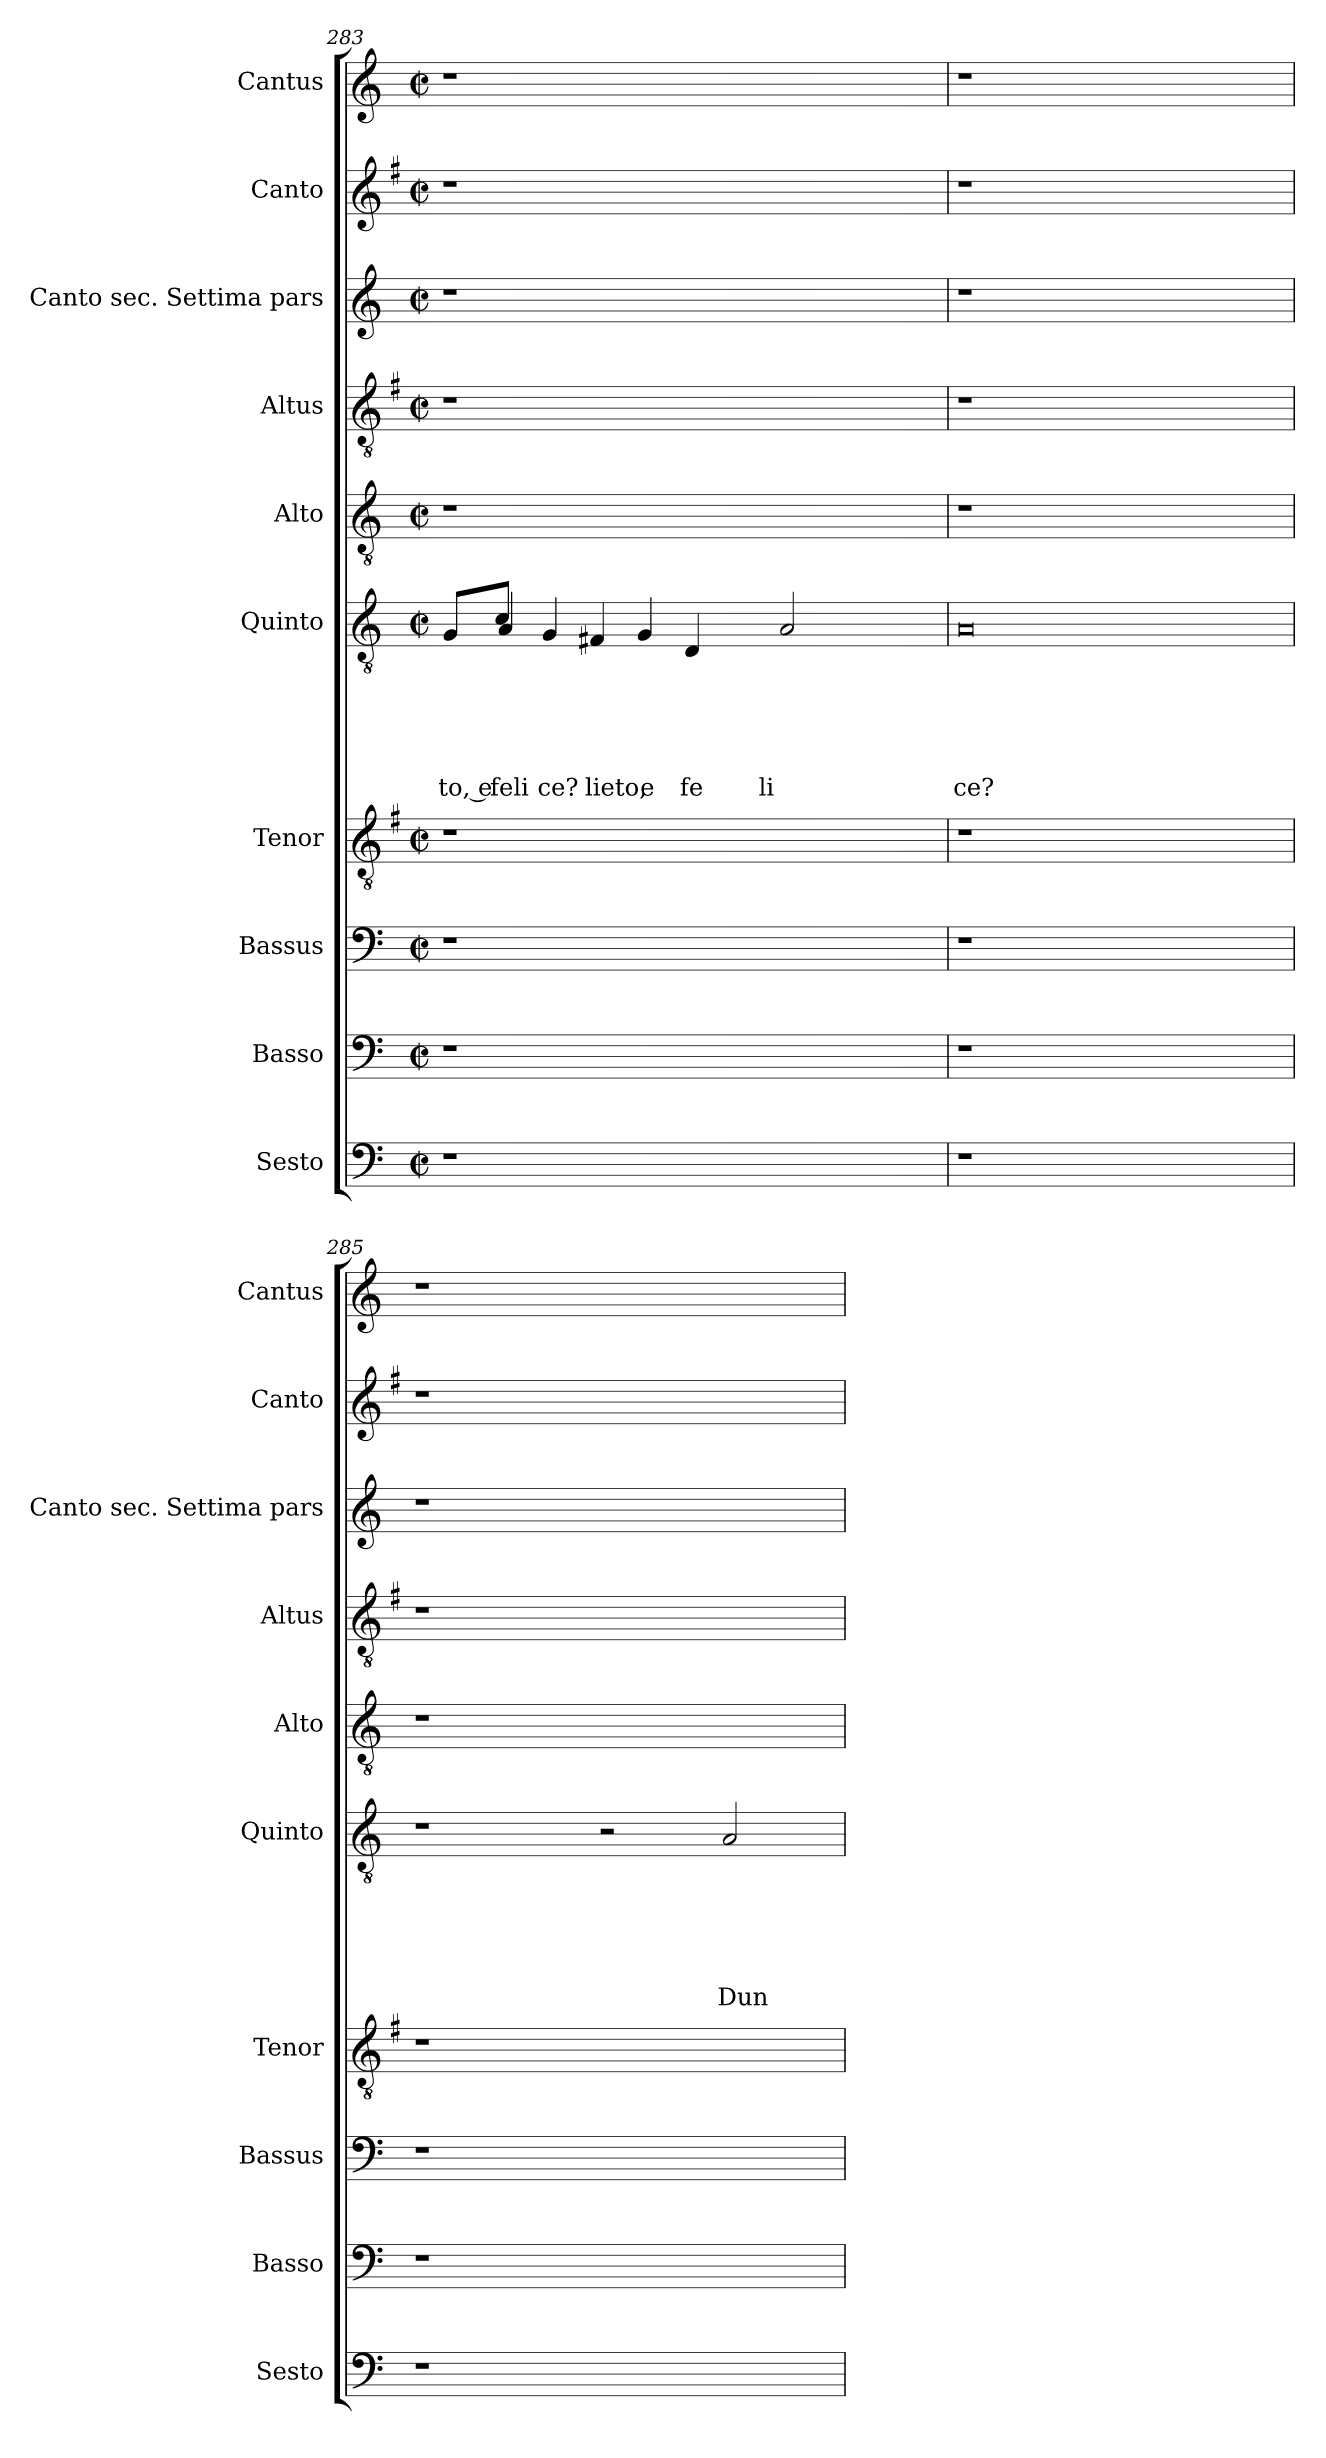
**kern	**kern	**kern	**kern	**kern	**text	**text	**text	**text	**text	**text	**kern	**kern	**kern	**kern	**kern
*part10	*part9	*part8	*part7	*part6	*part6	*part6	*part6	*part6	*part6	*part6	*part5	*part4	*part3	*part2	*part1
*staff10	*staff9	*staff8	*staff7	*staff6	*staff6	*staff6	*staff6	*staff6	*staff6	*staff6	*staff5	*staff4	*staff3	*staff2	*staff1
*I"Sesto	*I"Basso	*I"Bassus	*I"Tenor	*I"Quinto	*	*	*	*	*	*	*I"Alto	*I"Altus	*I"Canto sec. Settima pars	*I"Canto	*I"Cantus
*I'Sesto	*I'Basso	*I'Bassus	*I'Tenor	*I'Quinto	*	*	*	*	*	*	*I'Alto	*I'Altus	*I'Canto sec. Settima pars	*I'Canto	*I'Cantus
*clefF4	*clefF4	*clefF4	*clefGv2	*clefGv2	*	*	*	*	*	*	*clefGv2	*clefGv2	*clefG2	*clefG2	*clefG2
*k[]	*k[]	*k[]	*k[f#]	*k[]	*	*	*	*	*	*	*k[]	*k[f#]	*k[]	*k[f#]	*k[]
*C:	*C:	*C:	*G:	*C:	*	*	*	*	*	*	*C:	*G:	*C:	*G:	*C:
*M2/2	*M2/2	*M2/2	*M2/2	*M2/2	*	*	*	*	*	*	*M2/2	*M2/2	*M2/2	*M2/2	*M2/2
*met(c|)	*met(c|)	*met(c|)	*met(c|)	*met(c|)	*	*	*	*	*	*	*met(c|)	*met(c|)	*met(c|)	*met(c|)	*met(c|)
=283	=283	=283	=283	=283	=283	=283	=283	=283	=283	=283	=283	=283	=283	=283	=283
!	!	!	!	!	!	!	!	!	!	!LO:LY:b:rj	!	!	!	!	!
*	*	*	*	*^	*	*	*	*	*	*	*	*	*	*	*
1r	1r	1r	1r	8G/L	8ryy	.	.	.	.	.	to, e	1r	1r	1r	1r	1r
!	!	!	!	!	!	!	!	!	!	!	!LO:LY:b	!	!	!	!	!
.	.	.	.	8c/J	4A/	.	.	.	.	.	feli	.	.	.	.	.
!	!	!	!	!	!	!	!	!	!	!	!LO:LY:b	!	!	!	!	!
.	.	.	.	4G/	.	.	.	.	.	.	ce?	.	.	.	.	.
!	!	!	!	!	!	!	!	!	!	!	!LO:LY:b	!	!	!	!	!
.	.	.	.	.	4F#X/	.	.	.	.	.	lieto,	.	.	.	.	.
!	!	!	!	!	!	!	!	!	!	!	!LO:LY:b	!	!	!	!	!
.	.	.	.	4G/	.	.	.	.	.	.	e	.	.	.	.	.
!	!	!	!	!	!	!	!	!	!	!	!LO:LY:b	!	!	!	!	!
.	.	.	.	.	4D/	.	.	.	.	.	fe	.	.	.	.	.
.	.	.	.	2ryy	.	.	.	.	.	.	.	.	.	.	.	.
!	!	!	!	!	!	!	!	!	!	!	!LO:LY:b	!	!	!	!	!
.	.	.	.	.	2A/	.	.	.	.	.	li	.	.	.	.	.
4.ryy	4.ryy	4.ryy	4.ryy	.	.	.	.	.	.	.	.	4.ryy	4.ryy	4.ryy	4.ryy	4.ryy
.	.	.	.	8ryy	.	.	.	.	.	.	.	.	.	.	.	.
*	*	*	*	*v	*v	*	*	*	*	*	*	*	*	*	*	*
=284	=284	=284	=284	=284	=284	=284	=284	=284	=284	=284	=284	=284	=284	=284	=284
!	!	!	!	!	!	!	!	!	!	!LO:LY:b	!	!	!	!	!
1r	1r	1r	1r	0A	.	.	.	.	.	ce?	1r	1r	1r	1r	1r
1ryy	1ryy	1ryy	1ryy	.	.	.	.	.	.	.	1ryy	1ryy	1ryy	1ryy	1ryy
=285	=285	=285	=285	=285	=285	=285	=285	=285	=285	=285	=285	=285	=285	=285	=285
1r	1r	1r	1r	1r	.	.	.	.	.	.	1r	1r	1r	1r	1r
1ryy	1ryy	1ryy	1ryy	2r	.	.	.	.	.	.	1ryy	1ryy	1ryy	1ryy	1ryy
!	!	!	!	!	!	!	!	!	!	!LO:LY:b	!	!	!	!	!
.	.	.	.	2A/	.	.	.	.	.	Dun	.	.	.	.	.
=	=	=	=	=	=	=	=	=	=	=	=	=	=	=	=
*-	*-	*-	*-	*-	*-	*-	*-	*-	*-	*-	*-	*-	*-	*-	*-
